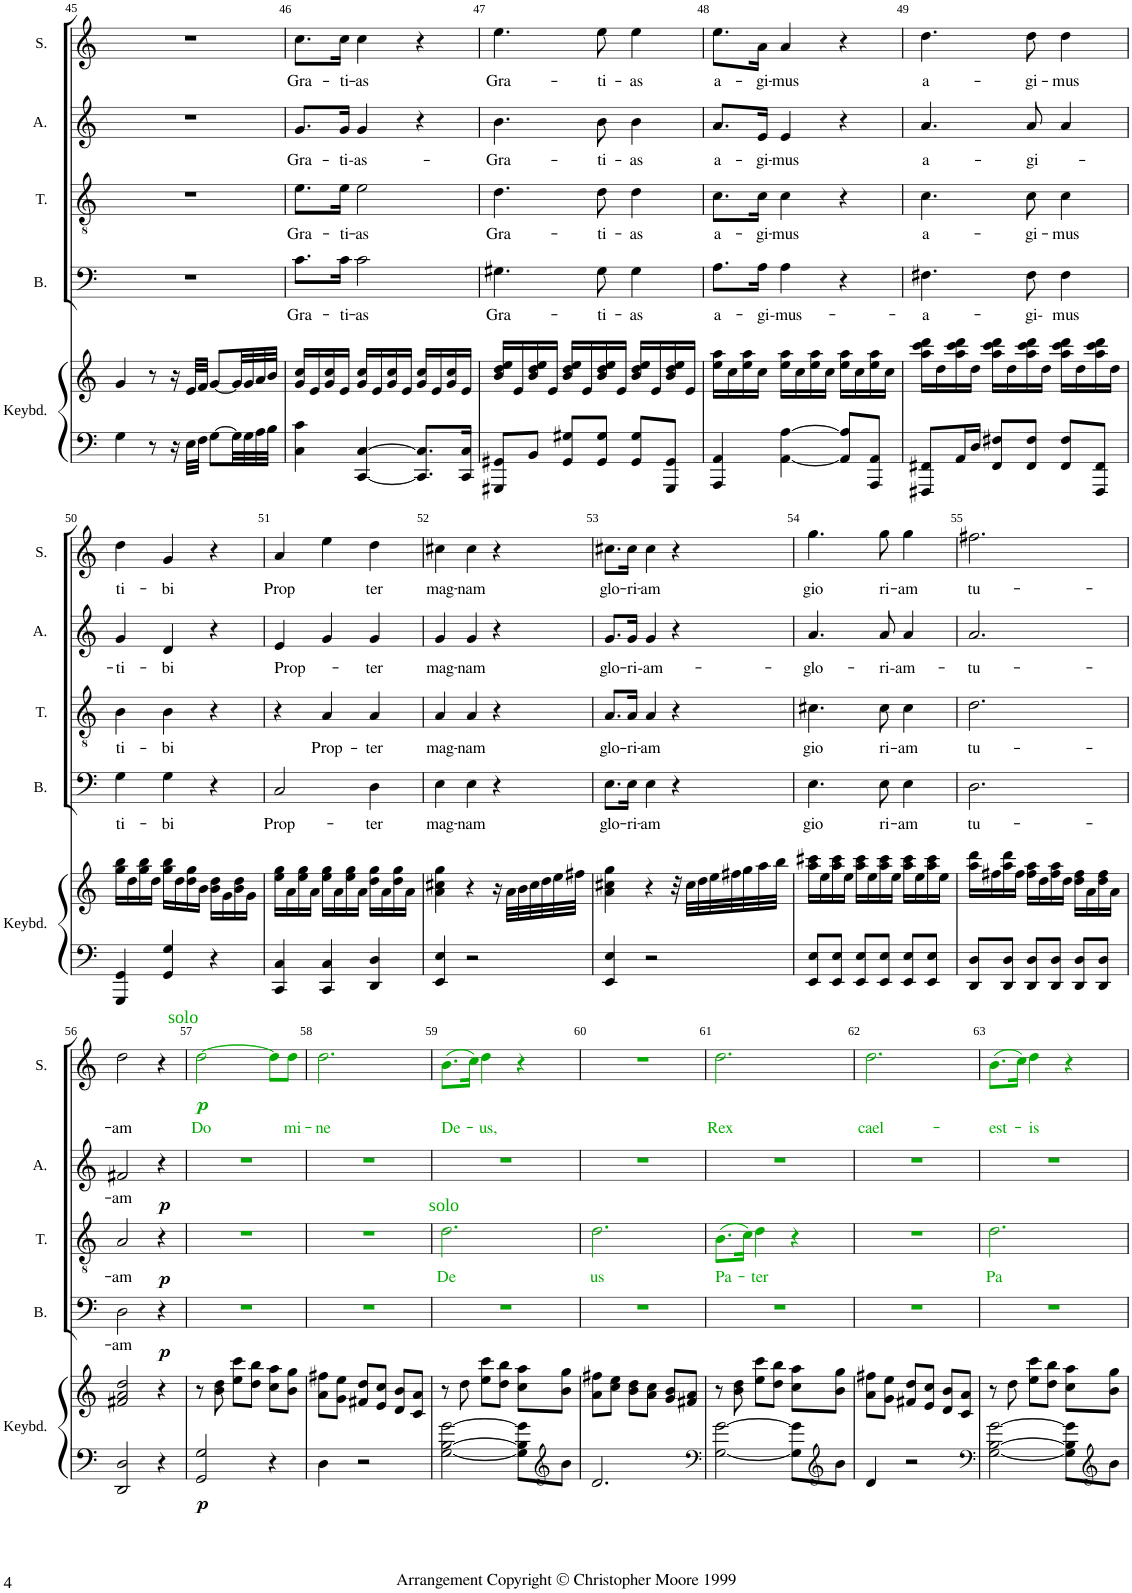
**kern	**kern	**dynam	**kern	**text	**dynam	**kern	**text	**dynam	**kern	**text	**dynam	**kern	**text	**dynam
*part5	*part5	*part5	*part4	*part4	*part4	*part3	*part3	*part3	*part2	*part2	*part2	*part1	*part1	*part1
*staff6	*staff5	*staff5/6	*staff4	*staff4	*staff4	*staff3	*staff3	*staff3	*staff2	*staff2	*staff2	*staff1	*staff1	*staff1
*I"Keyboard	*	*	*I"Bass	*	*	*I"Tenor	*	*	*I"Alto	*	*	*I"Soprano	*	*
*I'Keybd.	*	*	*I'B.	*	*	*I'T.	*	*	*I'A.	*	*	*I'S.	*	*
!!LO:PB:g=z
*clefF4	*clefG2	*	*clefF4	*	*	*clefGv2	*	*	*clefG2	*	*	*clefG2	*	*
*k[]	*k[]	*	*k[]	*	*	*k[]	*	*	*k[]	*	*	*k[]	*	*
*M3/4	*M3/4	*	*M3/4	*	*	*M3/4	*	*	*M3/4	*	*	*M3/4	*	*
=45	=45	=45	=45	=45	=45	=45	=45	=45	=45	=45	=45	=45	=45	=45
4G\	4g/	.	2.r	.	.	2.r	.	.	2.r	.	.	2.r	.	.
8r	8r	.	.	.	.	.	.	.	.	.	.	.	.	.
16r	16r	.	.	.	.	.	.	.	.	.	.	.	.	.
32E\LLL	32e/LLL	.	.	.	.	.	.	.	.	.	.	.	.	.
32F\JJJ	32f/JJJ	.	.	.	.	.	.	.	.	.	.	.	.	.
[8G\L	[8g/L	.	.	.	.	.	.	.	.	.	.	.	.	.
32G\LL]	32g/LL]	.	.	.	.	.	.	.	.	.	.	.	.	.
32G\	32g/	.	.	.	.	.	.	.	.	.	.	.	.	.
32A\	32a/	.	.	.	.	.	.	.	.	.	.	.	.	.
32B\JJJ	32b/JJJ	.	.	.	.	.	.	.	.	.	.	.	.	.
=46	=46	=46	=46	=46	=46	=46	=46	=46	=46	=46	=46	=46	=46	=46
!	!	!	!	!LO:LY:b	!	!	!LO:LY:b	!	!	!LO:LY:b	!	!	!LO:LY:b	!
4C\ 4c\	16g/ 16cc/LL	.	8.c\L	Gra-	.	8.e\L	Gra-	.	8.g/L	Gra-	.	8.cc\L	Gra-	.
.	16e/	.	.	.	.	.	.	.	.	.	.	.	.	.
.	16g/ 16cc/	.	.	.	.	.	.	.	.	.	.	.	.	.
!	!	!	!	!LO:LY:b	!	!	!LO:LY:b	!	!	!LO:LY:b	!	!	!LO:LY:b	!
.	16e/JJ	.	16c\Jk	-ti-	.	16e\Jk	-ti-	.	16g/Jk	-ti-as-	.	16cc\Jk	-ti-	.
!	!	!	!	!LO:LY:b	!	!	!LO:LY:b	!	!	!	!	!	!LO:LY:b	!
[4CC/ [4C/	16g/ 16cc/LL	.	2c\	-as	.	2e\	-as	.	4g/	.	.	4cc\	-as	.
.	16e/	.	.	.	.	.	.	.	.	.	.	.	.	.
.	16g/ 16cc/	.	.	.	.	.	.	.	.	.	.	.	.	.
.	16e/JJ	.	.	.	.	.	.	.	.	.	.	.	.	.
8.CC/] 8.C/]L	16g/ 16cc/LL	.	.	.	.	.	.	.	4r	.	.	4r	.	.
.	16e/	.	.	.	.	.	.	.	.	.	.	.	.	.
.	16g/ 16cc/	.	.	.	.	.	.	.	.	.	.	.	.	.
16CC/ 16C/Jk	16e/JJ	.	.	.	.	.	.	.	.	.	.	.	.	.
=47	=47	=47	=47	=47	=47	=47	=47	=47	=47	=47	=47	=47	=47	=47
!	!	!	!	!LO:LY:b	!	!	!LO:LY:b	!	!	!LO:LY:b	!	!	!LO:LY:b	!
8GGG#X/ 8GG#X/L	16b/ 16dd/ 16ee/LL	.	4.G#X\	Gra-	.	4.d\	Gra-	.	4.b\	-Gra-	.	4.ee\	Gra-	.
.	16e/	.	.	.	.	.	.	.	.	.	.	.	.	.
8BB/J	16b/ 16dd/ 16ee/	.	.	.	.	.	.	.	.	.	.	.	.	.
.	16e/JJ	.	.	.	.	.	.	.	.	.	.	.	.	.
8GG#/ 8G#X/L	16b/ 16dd/ 16ee/LL	.	.	.	.	.	.	.	.	.	.	.	.	.
.	16e/	.	.	.	.	.	.	.	.	.	.	.	.	.
!	!	!	!	!LO:LY:b	!	!	!LO:LY:b	!	!	!LO:LY:b	!	!	!LO:LY:b	!
8GG#/ 8G#/J	16b/ 16dd/ 16ee/	.	8G#\	-ti-	.	8d\	-ti-	.	8b\	-ti-	.	8ee\	-ti-	.
.	16e/JJ	.	.	.	.	.	.	.	.	.	.	.	.	.
!	!	!	!	!LO:LY:b	!	!	!LO:LY:b	!	!	!LO:LY:b	!	!	!LO:LY:b	!
8GG#/ 8G#/L	16b/ 16dd/ 16ee/LL	.	4G#\	-as	.	4d\	-as	.	4b\	-as	.	4ee\	-as	.
.	16e/	.	.	.	.	.	.	.	.	.	.	.	.	.
8GGG#/ 8GG#/J	16b/ 16dd/ 16ee/	.	.	.	.	.	.	.	.	.	.	.	.	.
.	16e/JJ	.	.	.	.	.	.	.	.	.	.	.	.	.
=48	=48	=48	=48	=48	=48	=48	=48	=48	=48	=48	=48	=48	=48	=48
!	!	!	!	!LO:LY:b	!	!	!LO:LY:b	!	!	!LO:LY:b	!	!	!LO:LY:b	!
4AAA/ 4AA/	16ee\ 16aa\LL	.	8.A\L	a-	.	8.c\L	a-	.	8.a/L	a-	.	8.ee\L	a-	.
.	16cc\	.	.	.	.	.	.	.	.	.	.	.	.	.
.	16ee\ 16aa\	.	.	.	.	.	.	.	.	.	.	.	.	.
!	!	!	!	!LO:LY:b	!	!	!LO:LY:b	!	!	!LO:LY:b	!	!	!LO:LY:b	!
.	16cc\JJ	.	16A\Jk	-gi-mus-	.	16c\Jk	-gi-	.	16e/Jk	-gi-	.	16a\Jk	-gi-	.
!	!	!	!	!	!	!	!LO:LY:b	!	!	!LO:LY:b	!	!	!LO:LY:b	!
[4AA\ [4A\	16ee\ 16aa\LL	.	4A\	.	.	4c\	-mus	.	4e/	-mus	.	4a/	-mus	.
.	16cc\	.	.	.	.	.	.	.	.	.	.	.	.	.
.	16ee\ 16aa\	.	.	.	.	.	.	.	.	.	.	.	.	.
.	16cc\JJ	.	.	.	.	.	.	.	.	.	.	.	.	.
8AA/] 8A/]L	16ee\ 16aa\LL	.	4r	.	.	4r	.	.	4r	.	.	4r	.	.
.	16cc\	.	.	.	.	.	.	.	.	.	.	.	.	.
8AAA/ 8AA/J	16ee\ 16aa\	.	.	.	.	.	.	.	.	.	.	.	.	.
.	16cc\JJ	.	.	.	.	.	.	.	.	.	.	.	.	.
=49	=49	=49	=49	=49	=49	=49	=49	=49	=49	=49	=49	=49	=49	=49
!	!	!	!	!LO:LY:b	!	!	!LO:LY:b	!	!	!LO:LY:b	!	!	!LO:LY:b	!
8FFF#X/ 8FF#X/L	16aa\ 16ccc\ 16ddd\LL	.	4.F#X\	-a-	.	4.c\	a-	.	4.a/	-a-	.	4.dd\	a-	.
.	16dd\	.	.	.	.	.	.	.	.	.	.	.	.	.
16AA/L	16aa\ 16ccc\ 16ddd\	.	.	.	.	.	.	.	.	.	.	.	.	.
16D/JJ	16dd\JJ	.	.	.	.	.	.	.	.	.	.	.	.	.
8FF#/ 8F#X/L	16aa\ 16ccc\ 16ddd\LL	.	.	.	.	.	.	.	.	.	.	.	.	.
.	16dd\	.	.	.	.	.	.	.	.	.	.	.	.	.
!	!	!	!	!LO:LY:b	!	!	!LO:LY:b	!	!	!LO:LY:b	!	!	!LO:LY:b	!
8FF#/ 8F#/J	16aa\ 16ccc\ 16ddd\	.	8F#\	-gi-	.	8c\	-gi-	.	8a/	-gi-	.	8dd\	-gi-	.
.	16dd\JJ	.	.	.	.	.	.	.	.	.	.	.	.	.
!	!	!	!	!LO:LY:b	!	!	!LO:LY:b	!	!	!	!	!	!LO:LY:b	!
8FF#/ 8F#/L	16aa\ 16ccc\ 16ddd\LL	.	4F#\	mus	.	4c\	-mus	.	4a/	.	.	4dd\	-mus	.
.	16dd\	.	.	.	.	.	.	.	.	.	.	.	.	.
8FFF#/ 8FF#/J	16aa\ 16ccc\ 16ddd\	.	.	.	.	.	.	.	.	.	.	.	.	.
.	16dd\JJ	.	.	.	.	.	.	.	.	.	.	.	.	.
!!LO:LB:g=z
=50	=50	=50	=50	=50	=50	=50	=50	=50	=50	=50	=50	=50	=50	=50
!	!	!	!	!LO:LY:b	!	!	!LO:LY:b	!	!	!LO:LY:b	!	!	!LO:LY:b	!
4GGG/ 4GG/	16gg\ 16bb\LL	.	4G\	-ti-	.	4B\	ti-	.	4g/	-ti-	.	4dd\	ti-	.
.	16dd\	.	.	.	.	.	.	.	.	.	.	.	.	.
.	16gg\ 16bb\	.	.	.	.	.	.	.	.	.	.	.	.	.
.	16dd\JJ	.	.	.	.	.	.	.	.	.	.	.	.	.
!	!	!	!	!LO:LY:b	!	!	!LO:LY:b	!	!	!LO:LY:b	!	!	!LO:LY:b	!
4GG/ 4G/	16gg\ 16bb\LL	.	4G\	-bi	.	4B\	-bi	.	4d/	-bi	.	4g/	-bi	.
.	16dd\	.	.	.	.	.	.	.	.	.	.	.	.	.
.	16dd\ 16gg\	.	.	.	.	.	.	.	.	.	.	.	.	.
.	16b\JJ	.	.	.	.	.	.	.	.	.	.	.	.	.
4r	16b\ 16dd\LL	.	4r	.	.	4r	.	.	4r	.	.	4r	.	.
.	16g\	.	.	.	.	.	.	.	.	.	.	.	.	.
.	16b\ 16dd\	.	.	.	.	.	.	.	.	.	.	.	.	.
.	16g\JJ	.	.	.	.	.	.	.	.	.	.	.	.	.
=51	=51	=51	=51	=51	=51	=51	=51	=51	=51	=51	=51	=51	=51	=51
!	!	!	!	!LO:LY:b	!	!	!	!	!	!LO:LY:b	!	!	!LO:LY:b	!
4CC/ 4C/	16ee\ 16gg\LL	.	2C/	Prop-	.	4r	.	.	4e/	Prop-	.	4a/	Prop	.
.	16a\	.	.	.	.	.	.	.	.	.	.	.	.	.
.	16ee\ 16gg\	.	.	.	.	.	.	.	.	.	.	.	.	.
.	16a\JJ	.	.	.	.	.	.	.	.	.	.	.	.	.
!	!	!	!	!	!	!	!LO:LY:b	!	!	!	!	!	!	!
4CC/ 4C/	16ee\ 16gg\LL	.	.	.	.	4A/	Prop-	.	4g/	.	.	4ee\	.	.
.	16a\	.	.	.	.	.	.	.	.	.	.	.	.	.
.	16ee\ 16gg\	.	.	.	.	.	.	.	.	.	.	.	.	.
.	16a\JJ	.	.	.	.	.	.	.	.	.	.	.	.	.
!	!	!	!	!LO:LY:b	!	!	!LO:LY:b	!	!	!LO:LY:b	!	!	!LO:LY:b	!
4DD/ 4D/	16dd\ 16gg\LL	.	4D\	-ter	.	4A/	-ter	.	4g/	-ter	.	4dd\	ter	.
.	16a\	.	.	.	.	.	.	.	.	.	.	.	.	.
.	16dd\ 16gg\	.	.	.	.	.	.	.	.	.	.	.	.	.
.	16a\JJ	.	.	.	.	.	.	.	.	.	.	.	.	.
=52	=52	=52	=52	=52	=52	=52	=52	=52	=52	=52	=52	=52	=52	=52
!	!	!	!	!LO:LY:b	!	!	!LO:LY:b	!	!	!LO:LY:b	!	!	!LO:LY:b	!
4EE/ 4E/	4a\ 4cc#X\ 4gg\	.	4E\	mag-	.	4A/	mag-	.	4g/	mag-	.	4cc#X\	mag-	.
!	!	!	!	!LO:LY:b	!	!	!LO:LY:b	!	!	!LO:LY:b	!	!	!LO:LY:b	!
2r	4r	.	4E\	-nam	.	4A/	-nam	.	4g/	-nam	.	4cc#\	-nam	.
.	16r	.	4r	.	.	4r	.	.	4r	.	.	4r	.	.
.	32a\LLL	.	.	.	.	.	.	.	.	.	.	.	.	.
.	32b\	.	.	.	.	.	.	.	.	.	.	.	.	.
.	32cc#\	.	.	.	.	.	.	.	.	.	.	.	.	.
.	32dd\	.	.	.	.	.	.	.	.	.	.	.	.	.
.	32ee\	.	.	.	.	.	.	.	.	.	.	.	.	.
.	32ff#X\JJJ	.	.	.	.	.	.	.	.	.	.	.	.	.
=53	=53	=53	=53	=53	=53	=53	=53	=53	=53	=53	=53	=53	=53	=53
!	!	!	!	!LO:LY:b	!	!	!LO:LY:b	!	!	!LO:LY:b	!	!	!LO:LY:b	!
4EE/ 4E/	4a\ 4cc#X\ 4gg\	.	8.E\L	-glo-	.	8.A/L	glo-	.	8.g/L	-glo-	.	8.cc#X\L	glo-	.
!	!	!	!	!LO:LY:b	!	!	!LO:LY:b	!	!	!LO:LY:b	!	!	!LO:LY:b	!
.	.	.	16E\Jk	-ri-	.	16A/Jk	-ri-	.	16g/Jk	-ri-am-	.	16cc#\Jk	-ri-	.
!	!	!	!	!LO:LY:b	!	!	!LO:LY:b	!	!	!	!	!	!LO:LY:b	!
2r	4r	.	4E\	-am	.	4A/	-am	.	4g/	.	.	4cc#\	-am	.
.	32r	.	4r	.	.	4r	.	.	4r	.	.	4r	.	.
.	32cc#\LLL	.	.	.	.	.	.	.	.	.	.	.	.	.
.	32dd\	.	.	.	.	.	.	.	.	.	.	.	.	.
.	32ee\	.	.	.	.	.	.	.	.	.	.	.	.	.
.	32ff#X\	.	.	.	.	.	.	.	.	.	.	.	.	.
.	32gg\	.	.	.	.	.	.	.	.	.	.	.	.	.
.	32aa\	.	.	.	.	.	.	.	.	.	.	.	.	.
.	32bb\JJJ	.	.	.	.	.	.	.	.	.	.	.	.	.
=54	=54	=54	=54	=54	=54	=54	=54	=54	=54	=54	=54	=54	=54	=54
!	!	!	!	!LO:LY:b	!	!	!LO:LY:b	!	!	!LO:LY:b	!	!	!LO:LY:b	!
8EE/ 8E/L	16aa\ 16ccc#X\LL	.	4.E\	gio	.	4.c#X\	gio	.	4.a/	-glo-	.	4.gg\	gio	.
.	16ee\	.	.	.	.	.	.	.	.	.	.	.	.	.
8EE/ 8E/J	16aa\ 16ccc#\	.	.	.	.	.	.	.	.	.	.	.	.	.
.	16ee\JJ	.	.	.	.	.	.	.	.	.	.	.	.	.
8EE/ 8E/L	16aa\ 16ccc#\LL	.	.	.	.	.	.	.	.	.	.	.	.	.
.	16ee\	.	.	.	.	.	.	.	.	.	.	.	.	.
!	!	!	!	!LO:LY:b	!	!	!LO:LY:b	!	!	!LO:LY:b	!	!	!LO:LY:b	!
8EE/ 8E/J	16aa\ 16ccc#\	.	8E\	ri-	.	8c#\	ri-	.	8a/	-ri-am-	.	8gg\	ri-	.
.	16ee\JJ	.	.	.	.	.	.	.	.	.	.	.	.	.
!	!	!	!	!LO:LY:b	!	!	!LO:LY:b	!	!	!	!	!	!LO:LY:b	!
8EE/ 8E/L	16aa\ 16ccc#\LL	.	4E\	-am	.	4c#\	-am	.	4a/	.	.	4gg\	-am	.
.	16ee\	.	.	.	.	.	.	.	.	.	.	.	.	.
8EE/ 8E/J	16aa\ 16ccc#\	.	.	.	.	.	.	.	.	.	.	.	.	.
.	16ee\JJ	.	.	.	.	.	.	.	.	.	.	.	.	.
=55	=55	=55	=55	=55	=55	=55	=55	=55	=55	=55	=55	=55	=55	=55
!	!	!	!	!LO:LY:b	!	!	!LO:LY:b	!	!	!LO:LY:b	!	!	!LO:LY:b	!
8DD/ 8D/L	16aa\ 16ddd\LL	.	2.D\	tu-	.	2.d\	tu-	.	2.a/	-tu-	.	2.ff#X\	tu-	.
.	16ff#X\	.	.	.	.	.	.	.	.	.	.	.	.	.
8DD/ 8D/J	16aa\ 16ddd\	.	.	.	.	.	.	.	.	.	.	.	.	.
.	16ff#\JJ	.	.	.	.	.	.	.	.	.	.	.	.	.
8DD/ 8D/L	16ff#\ 16aa\LL	.	.	.	.	.	.	.	.	.	.	.	.	.
.	16dd\	.	.	.	.	.	.	.	.	.	.	.	.	.
8DD/ 8D/J	16ff#\ 16aa\	.	.	.	.	.	.	.	.	.	.	.	.	.
.	16dd\JJ	.	.	.	.	.	.	.	.	.	.	.	.	.
8DD/ 8D/L	16dd\ 16ff#\LL	.	.	.	.	.	.	.	.	.	.	.	.	.
.	16a\	.	.	.	.	.	.	.	.	.	.	.	.	.
8DD/ 8D/J	16dd\ 16ff#\	.	.	.	.	.	.	.	.	.	.	.	.	.
.	16a\JJ	.	.	.	.	.	.	.	.	.	.	.	.	.
!!LO:LB:g=z
=56	=56	=56	=56	=56	=56	=56	=56	=56	=56	=56	=56	=56	=56	=56
!	!	!	!	!LO:LY:b	!	!	!LO:LY:b	!	!	!LO:LY:b	!	!	!LO:LY:b	!
2DD/ 2D/	2f#X/ 2a/ 2dd/	.	2D\	-am	.	2A/	-am	.	2f#X/	-am	.	2dd\	-am	.
!	!	!	!	!	!LO:DY:b	!	!	!LO:DY:b	!	!	!LO:DY:b	!	!	!
4r	4r	.	4r	.	p	4r	.	p	4r	.	p	4r	.	.
=57	=57	=57	=57	=57	=57	=57	=57	=57	=57	=57	=57	=57	=57	=57
!	!	!	!	!	!	!	!	!	!	!	!	!LO:TX:a:color=#00AA00:t=solo	!	!
!	!	!LO:DY:b=2	!	!	!	!	!	!	!	!	!	!	!LO:LY:b:color=#00AA00	!LO:DY:b
2GG/ 2G/	8r	p	2.r	.	.	2.r	.	.	2.r	.	.	[2ddi\	Do	p
.	8b\ 8dd\	.	.	.	.	.	.	.	.	.	.	.	.	.
.	8ee\ 8ccc\L	.	.	.	.	.	.	.	.	.	.	.	.	.
.	8dd\ 8bb\J	.	.	.	.	.	.	.	.	.	.	.	.	.
4r	8cc\ 8aa\L	.	.	.	.	.	.	.	.	.	.	8ddi\L]	.	.
!	!	!	!	!	!	!	!	!	!	!	!	!	!LO:LY:b:color=#00AA00	!
.	8b\ 8gg\J	.	.	.	.	.	.	.	.	.	.	8ddi\J	mi-	.
=58	=58	=58	=58	=58	=58	=58	=58	=58	=58	=58	=58	=58	=58	=58
!	!	!	!	!	!	!	!	!	!	!	!	!	!LO:LY:b:color=#00AA00	!
4D\	8a\ 8ff#X\L	.	2.r	.	.	2.r	.	.	2.r	.	.	2.ddi\	-ne	.
.	8g\ 8ee\J	.	.	.	.	.	.	.	.	.	.	.	.	.
2r	8f#X/ 8dd/L	.	.	.	.	.	.	.	.	.	.	.	.	.
.	8e/ 8cc/J	.	.	.	.	.	.	.	.	.	.	.	.	.
.	8d/ 8b/L	.	.	.	.	.	.	.	.	.	.	.	.	.
.	8c/ 8a/J	.	.	.	.	.	.	.	.	.	.	.	.	.
=59	=59	=59	=59	=59	=59	=59	=59	=59	=59	=59	=59	=59	=59	=59
!	!	!	!	!	!	!LO:TX:a:color=#00AA00:t=solo	!	!	!	!	!	!	!	!
!	!	!	!	!	!	!	!LO:LY:b:color=#00AA00	!	!	!	!	!	!LO:LY:b:color=#00AA00	!
[2G\ [2B\ [2g\	8r	.	2.r	.	.	2.di\	De	.	2.r	.	.	(8.bi\L	De-	.
.	8dd\	.	.	.	.	.	.	.	.	.	.	.	.	.
.	.	.	.	.	.	.	.	.	.	.	.	16cci\Jk)	.	.
!	!	!	!	!	!	!	!	!	!	!	!	!	!LO:LY:b:color=#00AA00	!
.	8ee\ 8ccc\L	.	.	.	.	.	.	.	.	.	.	4ddi\	-us,	.
.	8dd\ 8bb\J	.	.	.	.	.	.	.	.	.	.	.	.	.
8G\] 8B\] 8g\]L	8cc\ 8aa\L	.	.	.	.	.	.	.	.	.	.	4r	.	.
*clefG2	*	*	*	*	*	*	*	*	*	*	*	*	*	*
8b\J	8b\ 8gg\J	.	.	.	.	.	.	.	.	.	.	.	.	.
=60	=60	=60	=60	=60	=60	=60	=60	=60	=60	=60	=60	=60	=60	=60
!	!	!	!	!	!	!	!LO:LY:b:color=#00AA00	!	!	!	!	!	!	!
2.d/	8a\ 8ff#X\L	.	2.r	.	.	2.di\	us	.	2.r	.	.	2.r	.	.
.	8cc\ 8ee\J	.	.	.	.	.	.	.	.	.	.	.	.	.
.	8b\ 8dd\L	.	.	.	.	.	.	.	.	.	.	.	.	.
.	8a\ 8cc\J	.	.	.	.	.	.	.	.	.	.	.	.	.
.	8g/ 8b/L	.	.	.	.	.	.	.	.	.	.	.	.	.
.	8f#X/ 8a/J	.	.	.	.	.	.	.	.	.	.	.	.	.
=61	=61	=61	=61	=61	=61	=61	=61	=61	=61	=61	=61	=61	=61	=61
*clefF4	*	*	*	*	*	*	*	*	*	*	*	*	*	*
!	!	!	!	!	!	!	!LO:LY:b:color=#00AA00	!	!	!	!	!	!LO:LY:b:color=#00AA00	!
[2G\ [2g\	8r	.	2.r	.	.	(8.Bi\L	Pa-	.	2.r	.	.	2.ddi\	Rex	.
.	8b\ 8dd\	.	.	.	.	.	.	.	.	.	.	.	.	.
.	.	.	.	.	.	16ci\Jk)	.	.	.	.	.	.	.	.
!	!	!	!	!	!	!	!LO:LY:b:color=#00AA00	!	!	!	!	!	!	!
.	8ee\ 8ccc\L	.	.	.	.	4di\	-ter	.	.	.	.	.	.	.
.	8dd\ 8bb\J	.	.	.	.	.	.	.	.	.	.	.	.	.
8G\] 8g\]L	8cc\ 8aa\L	.	.	.	.	4r	.	.	.	.	.	.	.	.
*clefG2	*	*	*	*	*	*	*	*	*	*	*	*	*	*
8b\J	8b\ 8gg\J	.	.	.	.	.	.	.	.	.	.	.	.	.
=62	=62	=62	=62	=62	=62	=62	=62	=62	=62	=62	=62	=62	=62	=62
!	!	!	!	!	!	!	!	!	!	!	!	!	!LO:LY:b:color=#00AA00	!
4d/	8a\ 8ff#X\L	.	2.r	.	.	2.r	.	.	2.r	.	.	2.ddi\	cael-	.
.	8g\ 8ee\J	.	.	.	.	.	.	.	.	.	.	.	.	.
2r	8f#X/ 8dd/L	.	.	.	.	.	.	.	.	.	.	.	.	.
.	8e/ 8cc/J	.	.	.	.	.	.	.	.	.	.	.	.	.
.	8d/ 8b/L	.	.	.	.	.	.	.	.	.	.	.	.	.
.	8c/ 8a/J	.	.	.	.	.	.	.	.	.	.	.	.	.
=63	=63	=63	=63	=63	=63	=63	=63	=63	=63	=63	=63	=63	=63	=63
*clefF4	*	*	*	*	*	*	*	*	*	*	*	*	*	*
!	!	!	!	!	!	!	!LO:LY:b:color=#00AA00	!	!	!	!	!	!LO:LY:b:color=#00AA00	!
[2G\ [2B\ [2g\	8r	.	2.r	.	.	2.di\	Pa	.	2.r	.	.	(8.bi\L	-est-	.
.	8dd\	.	.	.	.	.	.	.	.	.	.	.	.	.
.	.	.	.	.	.	.	.	.	.	.	.	16cci\Jk)	.	.
!	!	!	!	!	!	!	!	!	!	!	!	!	!LO:LY:b:color=#00AA00	!
.	8ee\ 8ccc\L	.	.	.	.	.	.	.	.	.	.	4ddi\	-is	.
.	8dd\ 8bb\J	.	.	.	.	.	.	.	.	.	.	.	.	.
8G\] 8B\] 8g\]L	8cc\ 8aa\L	.	.	.	.	.	.	.	.	.	.	4r	.	.
*clefG2	*	*	*	*	*	*	*	*	*	*	*	*	*	*
8b\J	8b\ 8gg\J	.	.	.	.	.	.	.	.	.	.	.	.	.
=	=	=	=	=	=	=	=	=	=	=	=	=	=	=
*-	*-	*-	*-	*-	*-	*-	*-	*-	*-	*-	*-	*-	*-	*-
